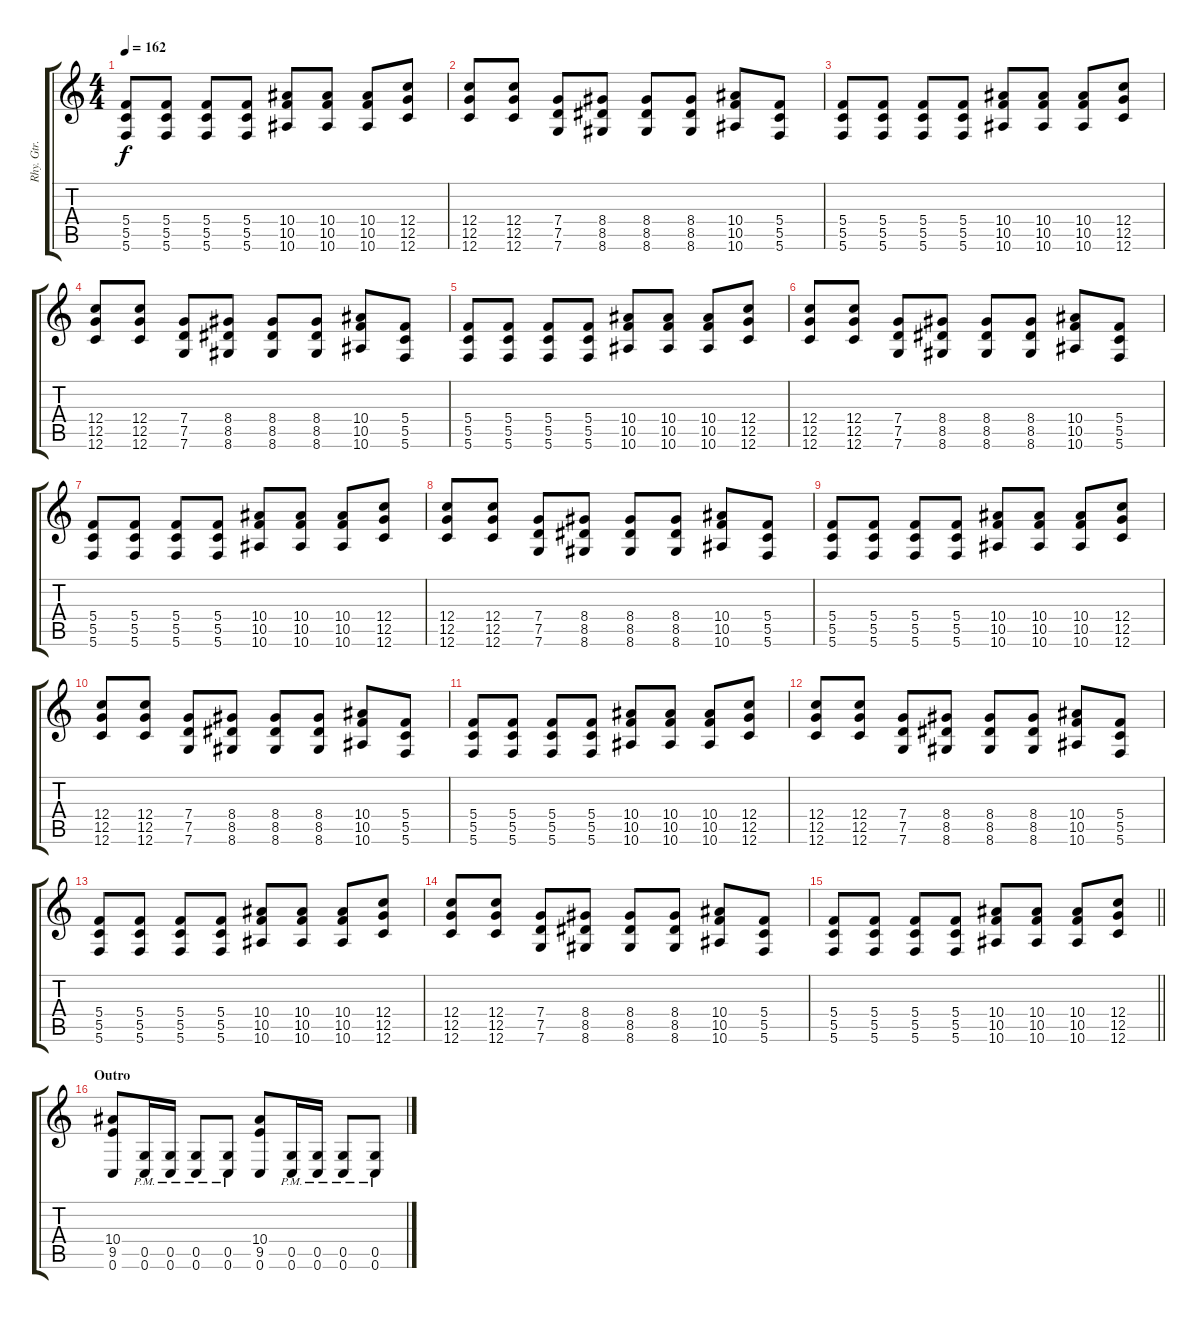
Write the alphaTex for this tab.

\track ("Rhy. Gtr. 2" "Rhy. Gtr. ") {instrument distortionguitar}
\staff {score tabs}
\tuning (D4 A3 F3 C3 G2 C2) {hide}
\ts (4 4)
\tempo 162
\clef g2
\ks c
(5.4 5.5 5.6).8{dy f} (5.4 5.5 5.6).8 (5.4 5.5 5.6).8 (5.4 5.5 5.6).8 (10.4 10.5 10.6).8 (10.4 10.5 10.6).8 (10.4 10.5 10.6).8 (12.4 12.5 12.6).8 |
(12.4 12.5 12.6).8 (12.4 12.5 12.6).8 (7.4 7.5 7.6).8 (8.4 8.5 8.6).8 (8.4 8.5 8.6).8 (8.4 8.5 8.6).8 (10.4 10.5 10.6).8 (5.4 5.5 5.6).8 |
(5.4 5.5 5.6).8 (5.4 5.5 5.6).8 (5.4 5.5 5.6).8 (5.4 5.5 5.6).8 (10.4 10.5 10.6).8 (10.4 10.5 10.6).8 (10.4 10.5 10.6).8 (12.4 12.5 12.6).8 |
(12.4 12.5 12.6).8 (12.4 12.5 12.6).8 (7.4 7.5 7.6).8 (8.4 8.5 8.6).8 (8.4 8.5 8.6).8 (8.4 8.5 8.6).8 (10.4 10.5 10.6).8 (5.4 5.5 5.6).8 |
(5.4 5.5 5.6).8 (5.4 5.5 5.6).8 (5.4 5.5 5.6).8 (5.4 5.5 5.6).8 (10.4 10.5 10.6).8 (10.4 10.5 10.6).8 (10.4 10.5 10.6).8 (12.4 12.5 12.6).8 |
(12.4 12.5 12.6).8 (12.4 12.5 12.6).8 (7.4 7.5 7.6).8 (8.4 8.5 8.6).8 (8.4 8.5 8.6).8 (8.4 8.5 8.6).8 (10.4 10.5 10.6).8 (5.4 5.5 5.6).8 |
(5.4 5.5 5.6).8 (5.4 5.5 5.6).8 (5.4 5.5 5.6).8 (5.4 5.5 5.6).8 (10.4 10.5 10.6).8 (10.4 10.5 10.6).8 (10.4 10.5 10.6).8 (12.4 12.5 12.6).8 |
(12.4 12.5 12.6).8 (12.4 12.5 12.6).8 (7.4 7.5 7.6).8 (8.4 8.5 8.6).8 (8.4 8.5 8.6).8 (8.4 8.5 8.6).8 (10.4 10.5 10.6).8 (5.4 5.5 5.6).8 |
(5.4 5.5 5.6).8 (5.4 5.5 5.6).8 (5.4 5.5 5.6).8 (5.4 5.5 5.6).8 (10.4 10.5 10.6).8 (10.4 10.5 10.6).8 (10.4 10.5 10.6).8 (12.4 12.5 12.6).8 |
(12.4 12.5 12.6).8 (12.4 12.5 12.6).8 (7.4 7.5 7.6).8 (8.4 8.5 8.6).8 (8.4 8.5 8.6).8 (8.4 8.5 8.6).8 (10.4 10.5 10.6).8 (5.4 5.5 5.6).8 |
(5.4 5.5 5.6).8 (5.4 5.5 5.6).8 (5.4 5.5 5.6).8 (5.4 5.5 5.6).8 (10.4 10.5 10.6).8 (10.4 10.5 10.6).8 (10.4 10.5 10.6).8 (12.4 12.5 12.6).8 |
(12.4 12.5 12.6).8 (12.4 12.5 12.6).8 (7.4 7.5 7.6).8 (8.4 8.5 8.6).8 (8.4 8.5 8.6).8 (8.4 8.5 8.6).8 (10.4 10.5 10.6).8 (5.4 5.5 5.6).8 |
(5.4 5.5 5.6).8 (5.4 5.5 5.6).8 (5.4 5.5 5.6).8 (5.4 5.5 5.6).8 (10.4 10.5 10.6).8 (10.4 10.5 10.6).8 (10.4 10.5 10.6).8 (12.4 12.5 12.6).8 |
(12.4 12.5 12.6).8 (12.4 12.5 12.6).8 (7.4 7.5 7.6).8 (8.4 8.5 8.6).8 (8.4 8.5 8.6).8 (8.4 8.5 8.6).8 (10.4 10.5 10.6).8 (5.4 5.5 5.6).8 |
\barLineRight lightlight
(5.4 5.5 5.6).8 (5.4 5.5 5.6).8 (5.4 5.5 5.6).8 (5.4 5.5 5.6).8 (10.4 10.5 10.6).8 (10.4 10.5 10.6).8 (10.4 10.5 10.6).8 (12.4 12.5 12.6).8 |
\section ("" "Outro")
(10.4 9.5 0.6).8 (0.5{pm} 0.6{pm}).16 (0.5{pm} 0.6{pm}).16 (0.5{pm} 0.6{pm}).8 (0.5{pm} 0.6{pm}).8 (10.4 9.5 0.6).8 (0.5{pm} 0.6{pm}).16 (0.5{pm} 0.6{pm}).16 (0.5{pm} 0.6{pm}).8 (0.5{pm} 0.6{pm}).8
